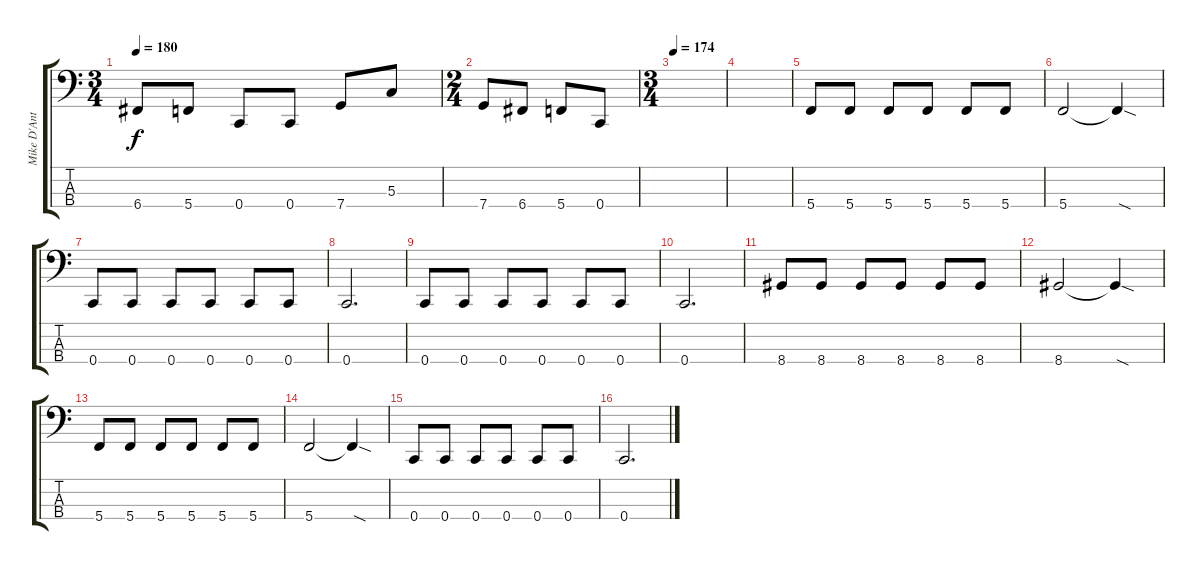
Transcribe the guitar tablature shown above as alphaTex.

\track ("Mike D'Antonio" "Mike D'Ant") {instrument electricbasspick}
\staff {score tabs}
\tuning (F2 C2 G1 C1) {hide}
\ts (3 4)
\tempo 180
\clef f4
\ks c
6.4.8{dy f} 5.4.8 0.4.8 0.4.8 7.4.8 5.3.8 |
\ts (2 4)
7.4.8 6.4.8 5.4.8 0.4.8 |
\ts (3 4)
\tempo 174
|
|
5.4.8 5.4.8 5.4.8 5.4.8 5.4.8 5.4.8 |
5.4.2 5.4{sod t}.4 |
0.4.8 0.4.8 0.4.8 0.4.8 0.4.8 0.4.8 |
0.4.2{d} |
0.4.8 0.4.8 0.4.8 0.4.8 0.4.8 0.4.8 |
0.4.2{d} |
8.4.8 8.4.8 8.4.8 8.4.8 8.4.8 8.4.8 |
8.4.2 8.4{sod t}.4 |
5.4.8 5.4.8 5.4.8 5.4.8 5.4.8 5.4.8 |
5.4.2 5.4{sod t}.4 |
0.4.8 0.4.8 0.4.8 0.4.8 0.4.8 0.4.8 |
0.4.2{d}
